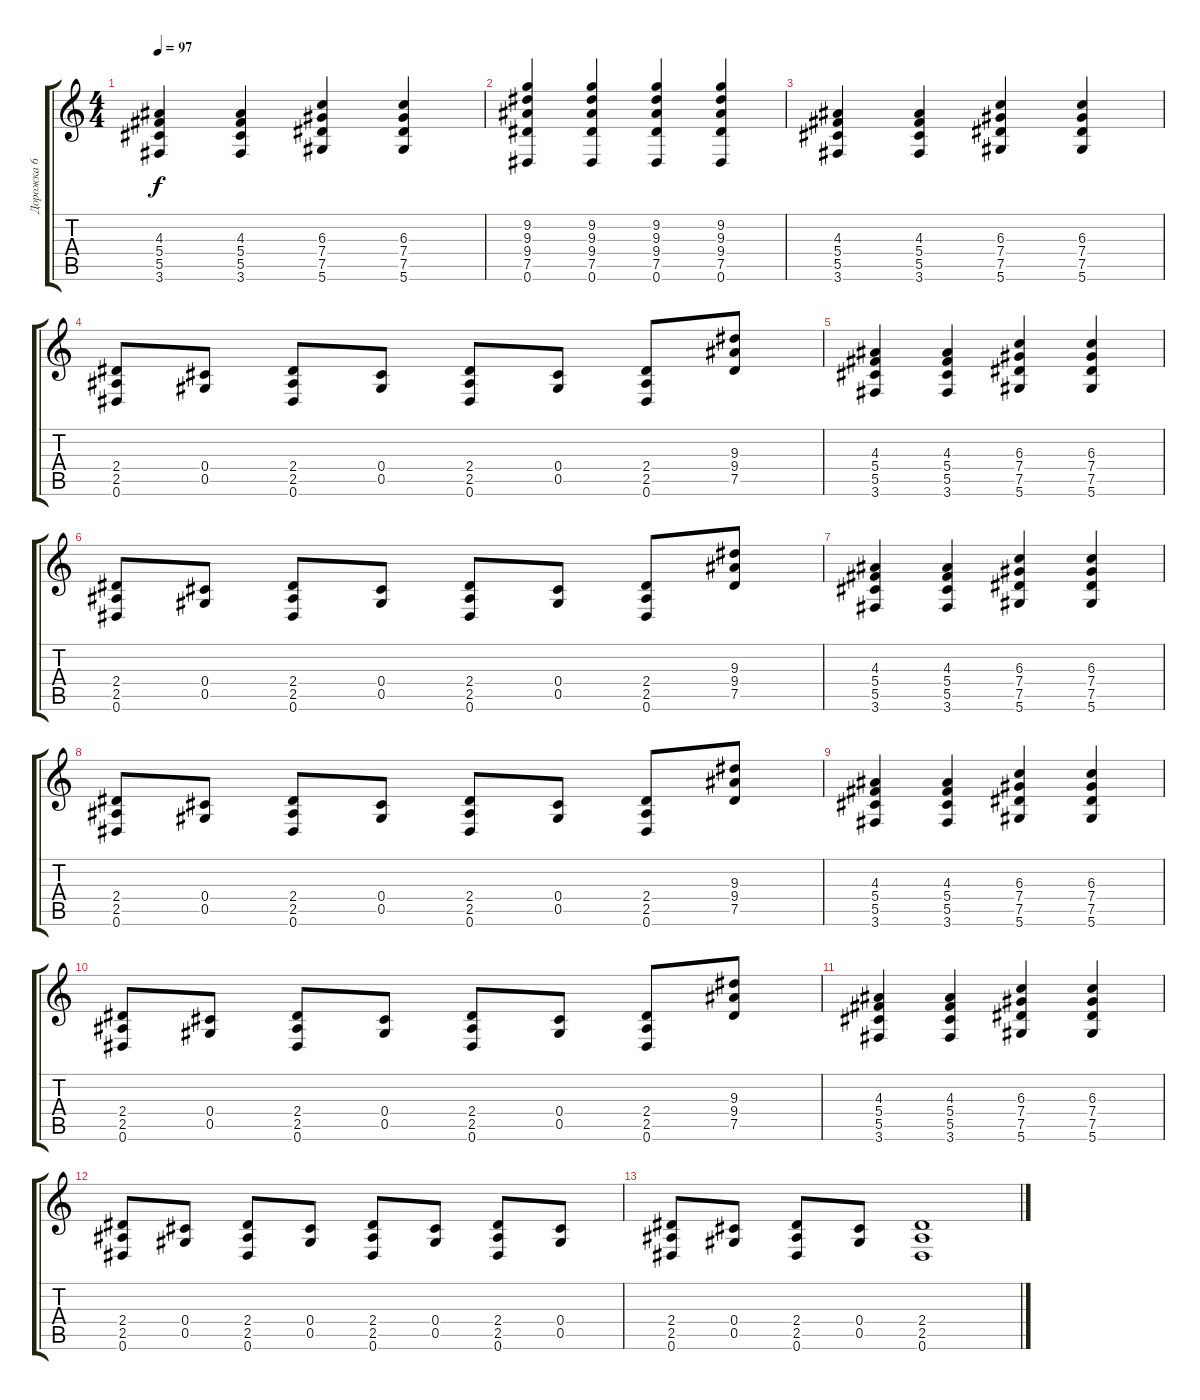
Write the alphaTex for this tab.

\track ("Дорожка 6" "Дорожка 6") {instrument overdrivenguitar}
\staff {score tabs}
\tuning (Eb4 Bb3 Gb3 Db3 Ab2 Eb2) {hide}
\ts (4 4)
\tempo 97
\clef g2
\ks c
(4.3 5.4 5.5 3.6).4{dy f} (4.3 5.4 5.5 3.6).4 (6.3 7.4 7.5 5.6).4 (6.3 7.4 7.5 5.6).4 |
(9.2 9.3 9.4 7.5 0.6).4 (9.2 9.3 9.4 7.5 0.6).4 (9.2 9.3 9.4 7.5 0.6).4 (9.2 9.3 9.4 7.5 0.6).4 |
(4.3 5.4 5.5 3.6).4 (4.3 5.4 5.5 3.6).4 (6.3 7.4 7.5 5.6).4 (6.3 7.4 7.5 5.6).4 |
(2.4 2.5 0.6).8 (0.4 0.5).8 (2.4 2.5 0.6).8 (0.4 0.5).8 (2.4 2.5 0.6).8 (0.4 0.5).8 (2.4 2.5 0.6).8 (9.3 9.4 7.5).8 |
(4.3 5.4 5.5 3.6).4 (4.3 5.4 5.5 3.6).4 (6.3 7.4 7.5 5.6).4 (6.3 7.4 7.5 5.6).4 |
(2.4 2.5 0.6).8 (0.4 0.5).8 (2.4 2.5 0.6).8 (0.4 0.5).8 (2.4 2.5 0.6).8 (0.4 0.5).8 (2.4 2.5 0.6).8 (9.3 9.4 7.5).8 |
(4.3 5.4 5.5 3.6).4 (4.3 5.4 5.5 3.6).4 (6.3 7.4 7.5 5.6).4 (6.3 7.4 7.5 5.6).4 |
(2.4 2.5 0.6).8 (0.4 0.5).8 (2.4 2.5 0.6).8 (0.4 0.5).8 (2.4 2.5 0.6).8 (0.4 0.5).8 (2.4 2.5 0.6).8 (9.3 9.4 7.5).8 |
(4.3 5.4 5.5 3.6).4 (4.3 5.4 5.5 3.6).4 (6.3 7.4 7.5 5.6).4 (6.3 7.4 7.5 5.6).4 |
(2.4 2.5 0.6).8 (0.4 0.5).8 (2.4 2.5 0.6).8 (0.4 0.5).8 (2.4 2.5 0.6).8 (0.4 0.5).8 (2.4 2.5 0.6).8 (9.3 9.4 7.5).8 |
(4.3 5.4 5.5 3.6).4 (4.3 5.4 5.5 3.6).4 (6.3 7.4 7.5 5.6).4 (6.3 7.4 7.5 5.6).4 |
(2.4 2.5 0.6).8 (0.4 0.5).8 (2.4 2.5 0.6).8 (0.4 0.5).8 (2.4 2.5 0.6).8 (0.4 0.5).8 (2.4 2.5 0.6).8 (0.4 0.5).8 |
(2.4 2.5 0.6).8 (0.4 0.5).8 (2.4 2.5 0.6).8 (0.4 0.5).8 (2.4 2.5 0.6).1
